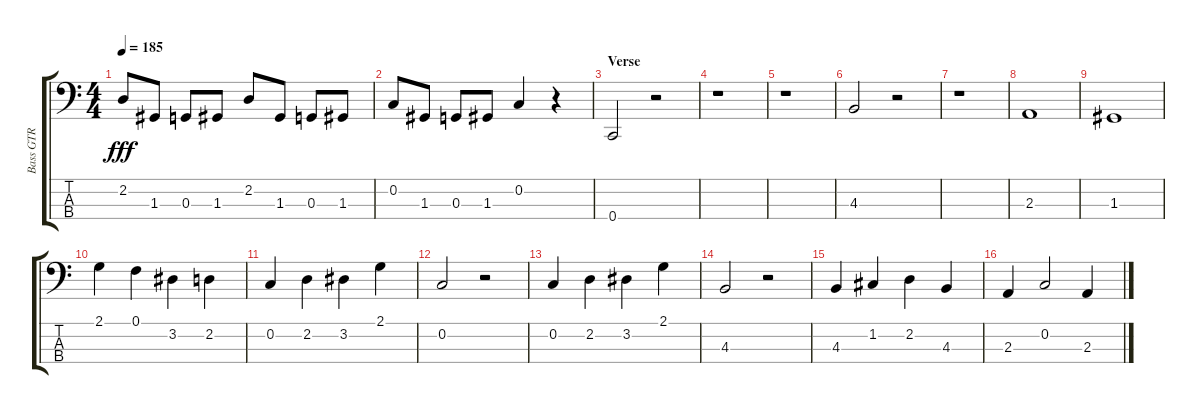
\track ("Bass GTR" "Bass GTR") {instrument electricbassfinger}
\staff {score tabs}
\tuning (F2 C2 G1 C1) {hide}
\ts (4 4)
\tempo 185
\clef f4
\ks aminor
2.2.8{dy fff} 1.3.8 0.3.8 1.3.8 2.2.8 1.3.8 0.3.8 1.3.8 |
0.2.8 1.3.8 0.3.8 1.3.8 0.2.4 r.4 |
\section ("" "Verse")
0.4.2 r.2 |
r.1 |
r.1 |
4.3.2 r.2 |
r.1 |
2.3.1 |
1.3.1 |
2.1.4 0.1.4 3.2.4 2.2.4 |
0.2.4 2.2.4 3.2.4 2.1.4 |
0.2.2 r.2 |
0.2.4 2.2.4 3.2.4 2.1.4 |
4.3.2 r.2 |
4.3.4 1.2.4 2.2.4 4.3.4 |
2.3.4 0.2.2 2.3.4
